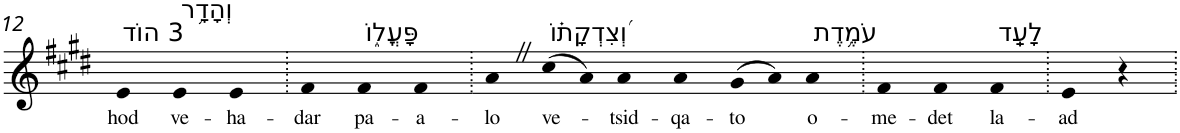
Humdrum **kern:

**kern	**text
*part1	*part1
*staff1	*staff1
*I"Piano	*
*I'Pno	*
!!LO:PB:g=z
*clefG2	*
*k[f#c#g#d#]	*
*E:	*
=12	=12
!LO:TX:a:t=3 הוֹד	!
!	!LO:LY:b
4e	hod
!LO:TX:a:t=וְהָדָ֥ר	!
!	!LO:LY:b
4e	ve-
!	!LO:LY:b
4e	-ha-
=13.	=13.
!	!LO:LY:b
4f#	-dar
!LO:TX:a:t=פָּעֳל֑וֹ	!
!	!LO:LY:b
4f#	pa-
!	!LO:LY:b
4f#	-a-
=14.	=14.
!	!LO:LY:b
4aZ	-lo
!LO:TX:a:t=וְ֝צִדְקָת֗וֹ	!
!	!LO:LY:b
(>8cc#	ve-
8a)	.
!	!LO:LY:b
4a	-tsid-
!	!LO:LY:b
4a	-qa-
!	!LO:LY:b
(>8g#	-to
8a)	.
!LO:TX:a:t=עֹמֶ֥דֶת	!
!	!LO:LY:b
4a	o-
=15.	=15.
!	!LO:LY:b
4f#	-me-
!	!LO:LY:b
4f#	-det
!LO:TX:a:t=לָעַֽד	!
!	!LO:LY:b
4f#	la-
=16.	=16.
!	!LO:LY:b
4e	-ad
4r	.
=.	=.
*-	*-
